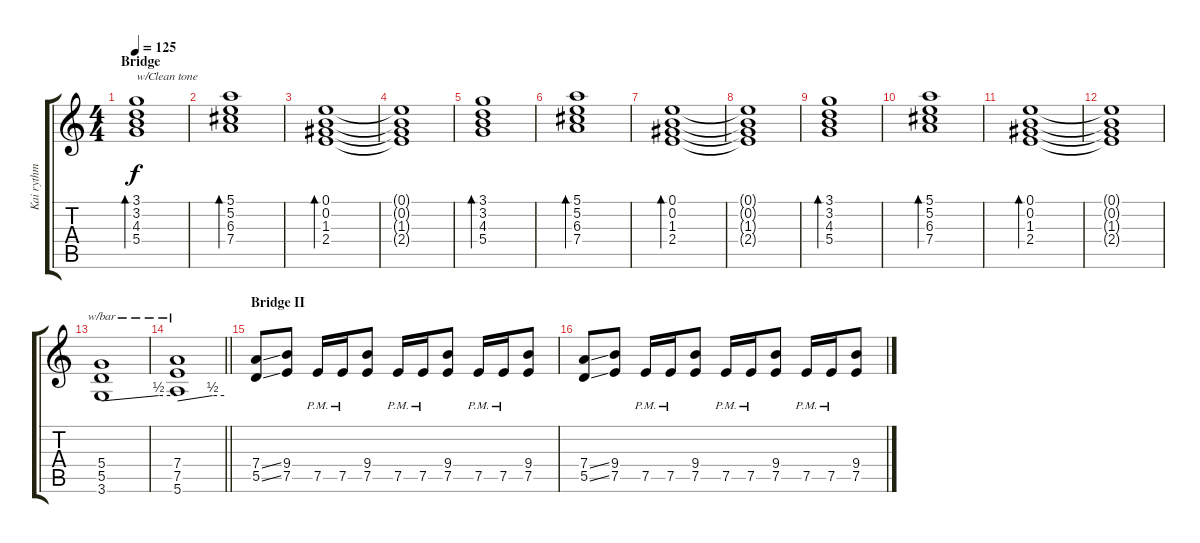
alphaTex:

\track ("Kai rythm" "Kai rythm") {instrument distortionguitar}
\staff {score tabs}
\tuning (E4 B3 G3 D3 A2 E2) {hide}
\ts (4 4)
\section ("" "Bridge")
\tempo 125
\clef g2
\ks c
(3.1 3.2 4.3 5.4).1{bd 240 txt "w/Clean tone" dy f volume 7 instrument electricguitarjazz} |
(5.1 5.2 6.3 7.4).1{bd 240} |
(0.1 0.2 1.3 2.4).1{bd 240} |
(0.1{t} 0.2{t} 1.3{t} 2.4{t}).1 |
(3.1 3.2 4.3 5.4).1{bd 240} |
(5.1 5.2 6.3 7.4).1{bd 240} |
(0.1 0.2 1.3 2.4).1{bd 240} |
(0.1{t} 0.2{t} 1.3{t} 2.4{t}).1 |
(3.1 3.2 4.3 5.4).1{bd 240} |
(5.1 5.2 6.3 7.4).1{bd 240} |
(0.1 0.2 1.3 2.4).1{bd 240} |
(0.1{t} 0.2{t} 1.3{t} 2.4{t}).1 |
(5.4 5.5 3.6).1{tbe (custom default 0 0 45 2 60 2) volume 13 instrument distortionguitar} |
\barLineRight lightlight
(7.4 7.5 5.6).1{tbe (custom default 0 0 45 2 60 2)} |
\section ("" "Bridge II")
(7.4{ss} 5.5{ss}).8 (9.4 7.5).8 7.5{pm}.16 7.5{pm}.16 (9.4 7.5).8 7.5{pm}.16 7.5{pm}.16 (9.4 7.5).8 7.5{pm}.16 7.5{pm}.16 (9.4 7.5).8 |
(7.4{ss} 5.5{ss}).8 (9.4 7.5).8 7.5{pm}.16 7.5{pm}.16 (9.4 7.5).8 7.5{pm}.16 7.5{pm}.16 (9.4 7.5).8 7.5{pm}.16 7.5{pm}.16 (9.4 7.5).8
